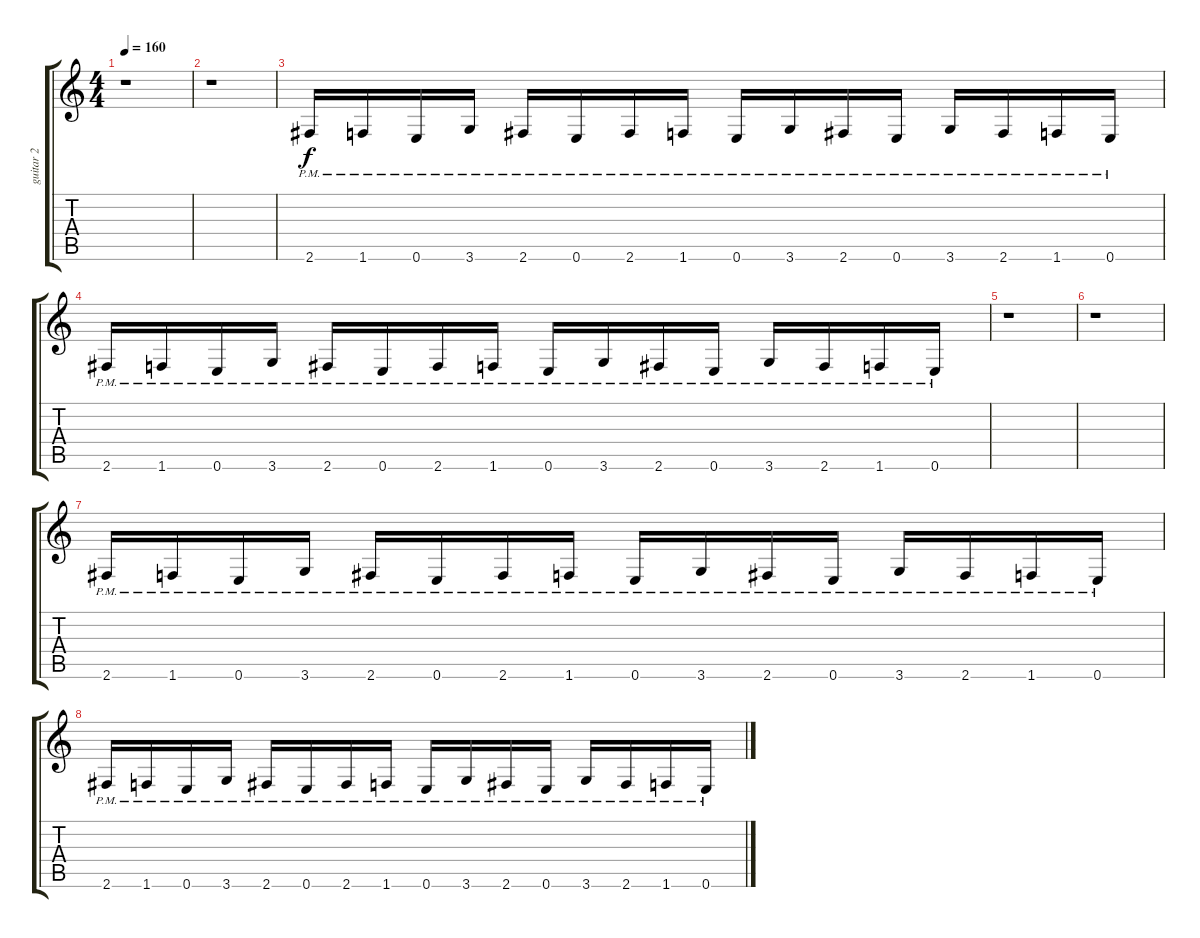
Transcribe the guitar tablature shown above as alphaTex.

\track ("guitar 2" "guitar 2") {instrument distortionguitar}
\staff {score tabs}
\tuning (E4 B3 G3 D3 A2 E2) {hide}
\ts (4 4)
\tempo 160
\clef g2
\ks c
r.1{dy f} |
r.1 |
2.6{pm}.16 1.6{pm}.16 0.6{pm}.16 3.6{pm}.16 2.6{pm}.16 0.6{pm}.16 2.6{pm}.16 1.6{pm}.16 0.6{pm}.16 3.6{pm}.16 2.6{pm}.16 0.6{pm}.16 3.6{pm}.16 2.6{pm}.16 1.6{pm}.16 0.6{pm}.16 |
2.6{pm}.16 1.6{pm}.16 0.6{pm}.16 3.6{pm}.16 2.6{pm}.16 0.6{pm}.16 2.6{pm}.16 1.6{pm}.16 0.6{pm}.16 3.6{pm}.16 2.6{pm}.16 0.6{pm}.16 3.6{pm}.16 2.6{pm}.16 1.6{pm}.16 0.6{pm}.16 |
r.1 |
r.1 |
2.6{pm}.16 1.6{pm}.16 0.6{pm}.16 3.6{pm}.16 2.6{pm}.16 0.6{pm}.16 2.6{pm}.16 1.6{pm}.16 0.6{pm}.16 3.6{pm}.16 2.6{pm}.16 0.6{pm}.16 3.6{pm}.16 2.6{pm}.16 1.6{pm}.16 0.6{pm}.16 |
2.6{pm}.16 1.6{pm}.16 0.6{pm}.16 3.6{pm}.16 2.6{pm}.16 0.6{pm}.16 2.6{pm}.16 1.6{pm}.16 0.6{pm}.16 3.6{pm}.16 2.6{pm}.16 0.6{pm}.16 3.6{pm}.16 2.6{pm}.16 1.6{pm}.16 0.6{pm}.16
